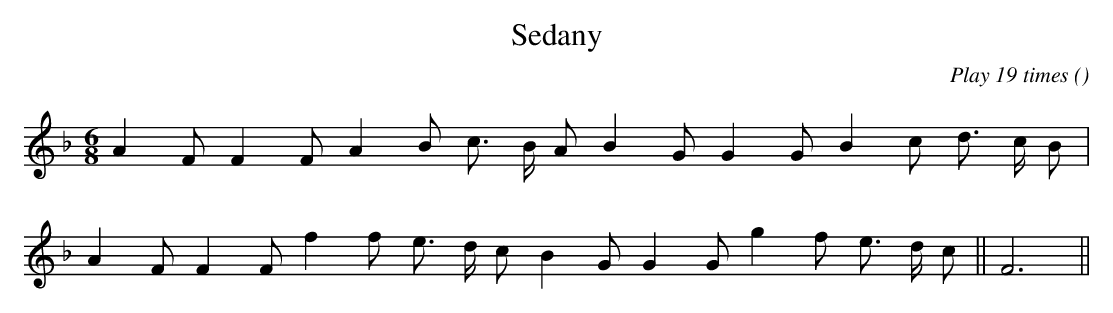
X:1
T: Sedany
C:Play 19 times
O:
M:6/8
K:F
K:F
M:6/8
L:1/16
A4 F2 F4 F2 A4 B2 c3 B A2 B4 G2 G4 G2 B4 c2 d3 c B2 |
A4 F2 F4 F2 f4 f2 e3 d c2 B4 G2 G4 G2 g4 f2 e3 d c2 ||F12 ||
